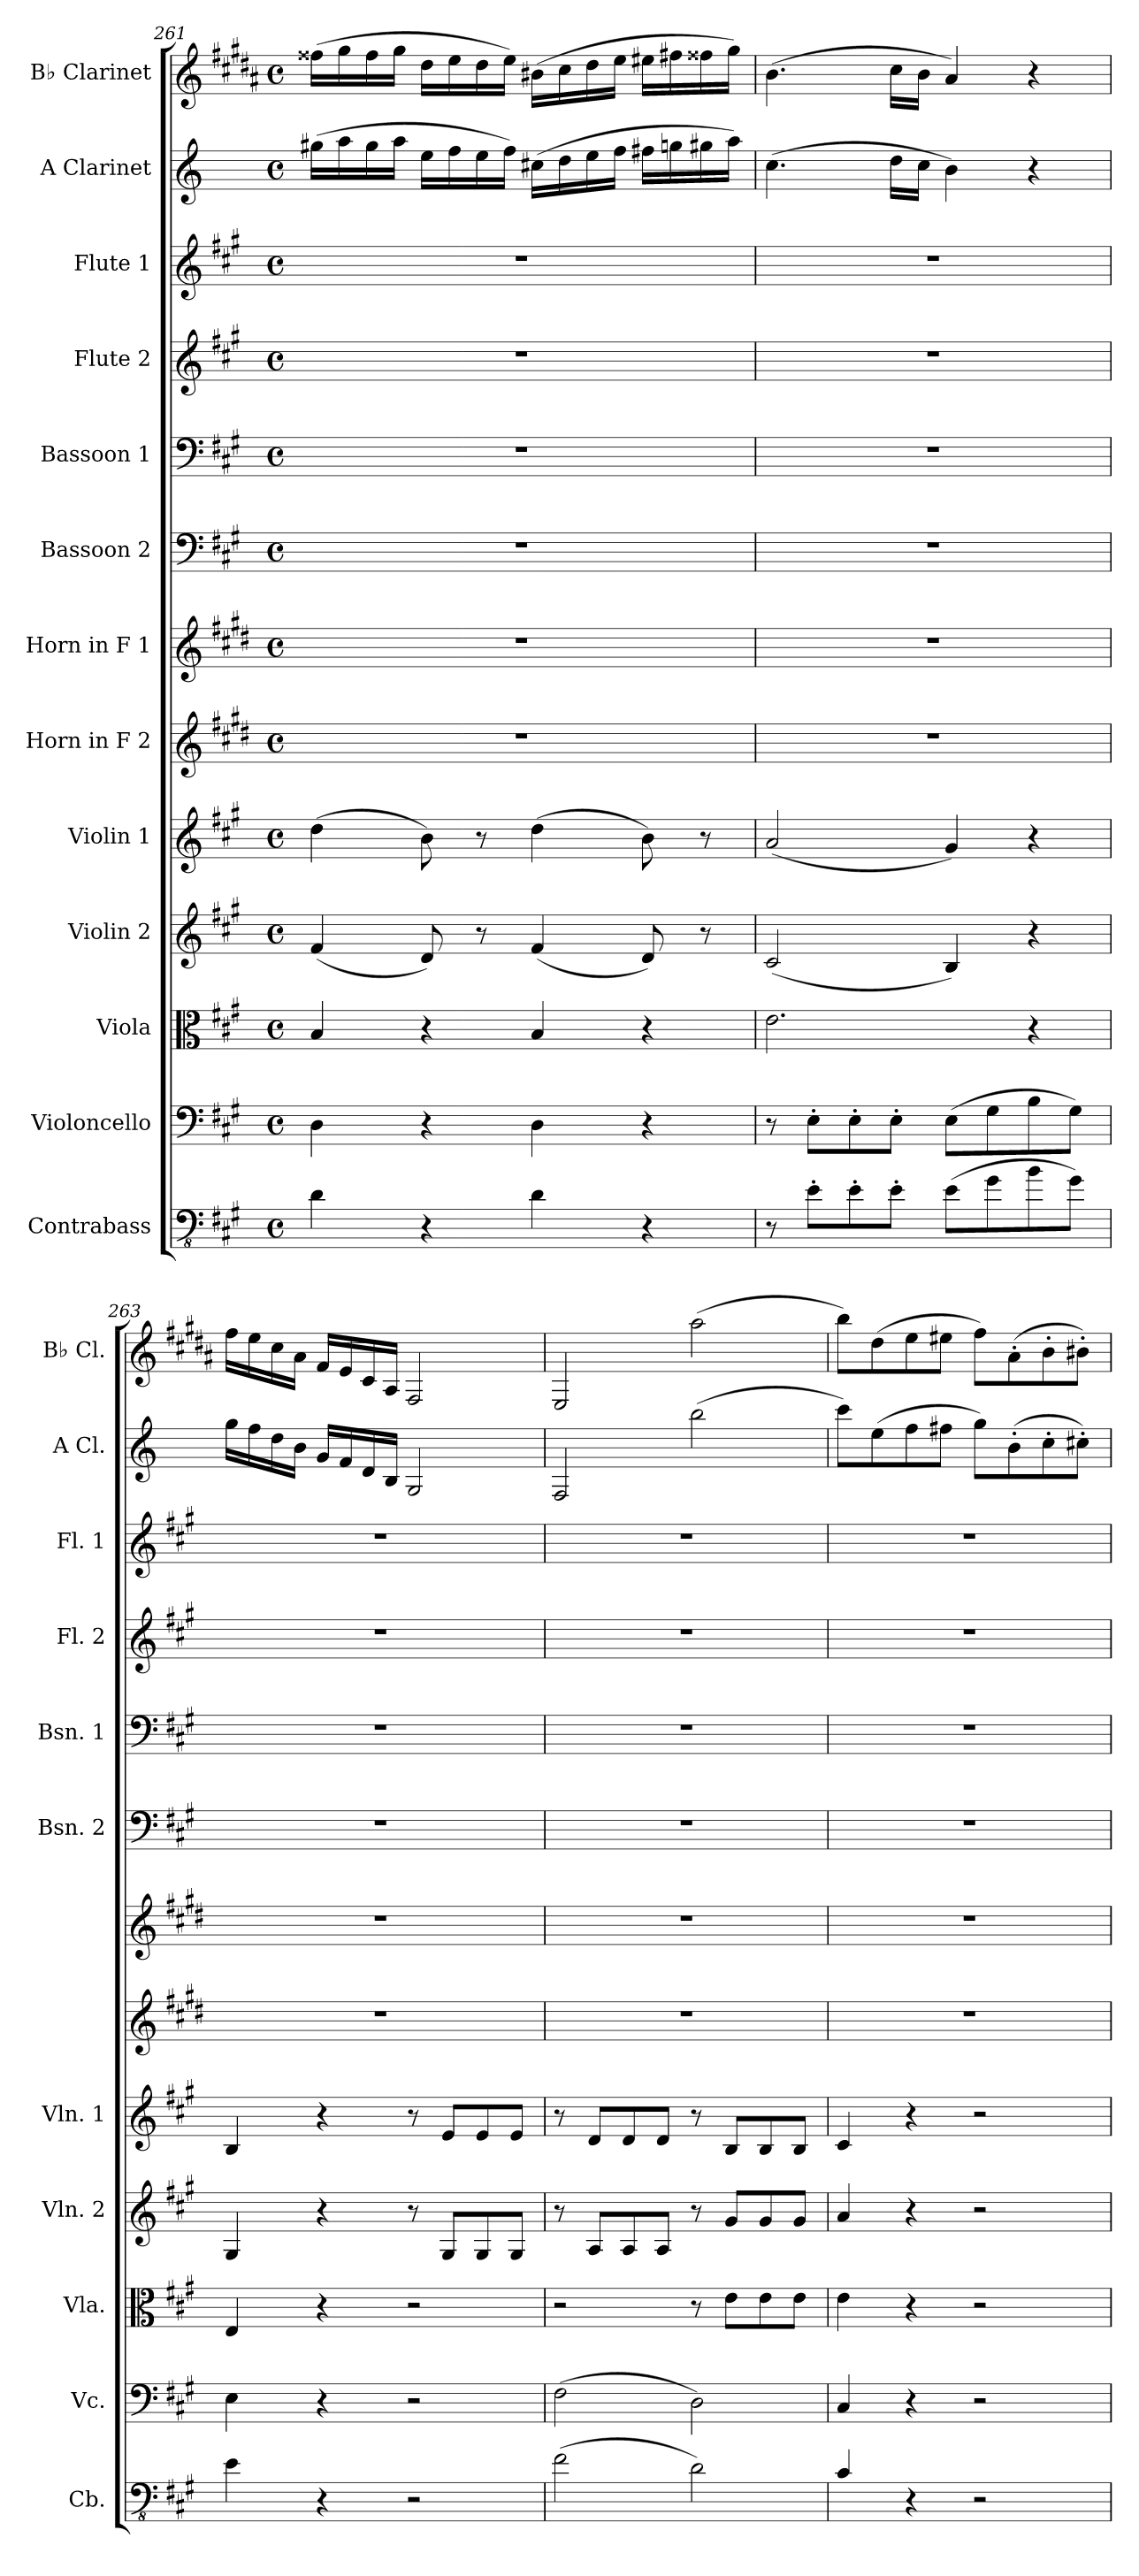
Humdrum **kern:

**kern	**kern	**kern	**kern	**kern	**kern	**kern	**kern	**kern	**kern	**kern	**kern	**kern
*part13	*part12	*part11	*part10	*part9	*part8	*part7	*part6	*part5	*part4	*part3	*part2	*part1
*staff13	*staff12	*staff11	*staff10	*staff9	*staff8	*staff7	*staff6	*staff5	*staff4	*staff3	*staff2	*staff1
*I"Contrabass	*I"Violoncello	*I"Viola	*I"Violin 2	*I"Violin 1	*I"Horn in F 2	*I"Horn in F 1	*I"Bassoon 2	*I"Bassoon 1	*I"Flute 2	*I"Flute 1	*I"A Clarinet	*I"B♭ Clarinet
*I'Cb.	*I'Vc.	*I'Vla.	*I'Vln. 2	*I'Vln. 1	*	*	*I'Bsn. 2	*I'Bsn. 1	*I'Fl. 2	*I'Fl. 1	*I'A Cl.	*I'B♭ Cl.
!!LO:PB:g=z
*clefFv4	*clefF4	*clefC3	*clefG2	*clefG2	*clefG2	*clefG2	*clefF4	*clefF4	*clefG2	*clefG2	*clefG2	*clefG2
*ITrd7c12	*	*	*	*	*ITrd4c7	*ITrd4c7	*	*	*	*	*ITrd2c3	*ITrd1c2
*k[f#c#g#]	*k[f#c#g#]	*k[f#c#g#]	*k[f#c#g#]	*k[f#c#g#]	*k[f#c#g#]	*k[f#c#g#]	*k[f#c#g#]	*k[f#c#g#]	*k[f#c#g#]	*k[f#c#g#]	*k[f#c#g#]	*k[f#c#g#]
*M4/4	*M4/4	*M4/4	*M4/4	*M4/4	*M4/4	*M4/4	*M4/4	*M4/4	*M4/4	*M4/4	*M4/4	*M4/4
*met(c)	*met(c)	*met(c)	*met(c)	*met(c)	*met(c)	*met(c)	*met(c)	*met(c)	*met(c)	*met(c)	*met(c)	*met(c)
=261	=261	=261	=261	=261	=261	=261	=261	=261	=261	=261	=261	=261
4DD\	4D\	4B/	(<4f#/	(>4dd\	1r	1r	1r	1r	1r	1r	(>16ee#X\LL	(>16ee#X\LL
.	.	.	.	.	.	.	.	.	.	.	16ff#\	16ff#\
.	.	.	.	.	.	.	.	.	.	.	16ee#\	16ee#\
.	.	.	.	.	.	.	.	.	.	.	16ff#\JJ	16ff#\JJ
4r	4r	4r	8d/)	8b\)	.	.	.	.	.	.	16cc#\LL	16cc#\LL
.	.	.	.	.	.	.	.	.	.	.	16dd\	16dd\
.	.	.	8r	8r	.	.	.	.	.	.	16cc#\	16cc#\
.	.	.	.	.	.	.	.	.	.	.	16dd\JJ)	16dd\JJ)
4DD\	4D\	4B/	(<4f#/	(>4dd\	.	.	.	.	.	.	(>16a#X\LL	(>16a#X\LL
.	.	.	.	.	.	.	.	.	.	.	16b\	16b\
.	.	.	.	.	.	.	.	.	.	.	16cc#\	16cc#\
.	.	.	.	.	.	.	.	.	.	.	16dd\JJ	16dd\JJ
4r	4r	4r	8d/)	8b\)	.	.	.	.	.	.	16dd#X\LL	16dd#X\LL
.	.	.	.	.	.	.	.	.	.	.	16een\	16een\
.	.	.	8r	8r	.	.	.	.	.	.	16ee#X\	16ee#X\
.	.	.	.	.	.	.	.	.	.	.	16ff#\JJ)	16ff#\JJ)
=262	=262	=262	=262	=262	=262	=262	=262	=262	=262	=262	=262	=262
8r	8r	2.e\	(<2c#/	(<2a/	1r	1r	1r	1r	1r	1r	(>4.a\	(>4.a\
8EE'\L	8E'\L	.	.	.	.	.	.	.	.	.	.	.
8EE'\	8E'\	.	.	.	.	.	.	.	.	.	.	.
8EE'\J	8E'\J	.	.	.	.	.	.	.	.	.	16b\LL	16b\LL
.	.	.	.	.	.	.	.	.	.	.	16a\JJ	16a\JJ
(>8EE\L	(>8E\L	.	4B/)	4g#/)	.	.	.	.	.	.	4g#\)	4g#/)
8GG#\	8G#\	.	.	.	.	.	.	.	.	.	.	.
8BB\	8B\	4r	4r	4r	.	.	.	.	.	.	4r	4r
8GG#\J)	8G#\J)	.	.	.	.	.	.	.	.	.	.	.
=263	=263	=263	=263	=263	=263	=263	=263	=263	=263	=263	=263	=263
4EE\	4E\	4E/	4G#/	4B/	1r	1r	1r	1r	1r	1r	16ee\LL	16ee\LL
.	.	.	.	.	.	.	.	.	.	.	16dd\	16dd\
.	.	.	.	.	.	.	.	.	.	.	16b\	16b\
.	.	.	.	.	.	.	.	.	.	.	16g#\JJ	16g#\JJ
4r	4r	4r	4r	4r	.	.	.	.	.	.	16e/LL	16e/LL
.	.	.	.	.	.	.	.	.	.	.	16d/	16d/
.	.	.	.	.	.	.	.	.	.	.	16B/	16B/
.	.	.	.	.	.	.	.	.	.	.	16G#/JJ	16G#/JJ
2r	2r	2r	8r	8r	.	.	.	.	.	.	2E/	2E/
.	.	.	8G#/L	8e/L	.	.	.	.	.	.	.	.
.	.	.	8G#/	8e/	.	.	.	.	.	.	.	.
.	.	.	8G#/J	8e/J	.	.	.	.	.	.	.	.
!!LO:PB:g=z
=264	=264	=264	=264	=264	=264	=264	=264	=264	=264	=264	=264	=264
(>2FF#\	(>2F#\	2r	8r	8r	1r	1r	1r	1r	1r	1r	2D/	2D/
.	.	.	8A/L	8d/L	.	.	.	.	.	.	.	.
.	.	.	8A/	8d/	.	.	.	.	.	.	.	.
.	.	.	8A/J	8d/J	.	.	.	.	.	.	.	.
2DD\)	2D\)	8r	8r	8r	.	.	.	.	.	.	(>2gg#\	(>2gg#\
.	.	8e\L	8g#/L	8B/L	.	.	.	.	.	.	.	.
.	.	8e\	8g#/	8B/	.	.	.	.	.	.	.	.
.	.	8e\J	8g#/J	8B/J	.	.	.	.	.	.	.	.
=265	=265	=265	=265	=265	=265	=265	=265	=265	=265	=265	=265	=265
4CC#/	4C#/	4e\	4a/	4c#/	1r	1r	1r	1r	1r	1r	8aa\L)	8aa\L)
.	.	.	.	.	.	.	.	.	.	.	(>8cc#\	(>8cc#\
4r	4r	4r	4r	4r	.	.	.	.	.	.	8dd\	8dd\
.	.	.	.	.	.	.	.	.	.	.	8dd#X\J	8dd#X\J
2r	2r	2r	2r	2r	.	.	.	.	.	.	8ee\L)	8ee\L)
.	.	.	.	.	.	.	.	.	.	.	(>8g#'\	(>8g#'\
.	.	.	.	.	.	.	.	.	.	.	8a'\	8a'\
.	.	.	.	.	.	.	.	.	.	.	8a#X'\J)	8a#X'\J)
=	=	=	=	=	=	=	=	=	=	=	=	=
*-	*-	*-	*-	*-	*-	*-	*-	*-	*-	*-	*-	*-
